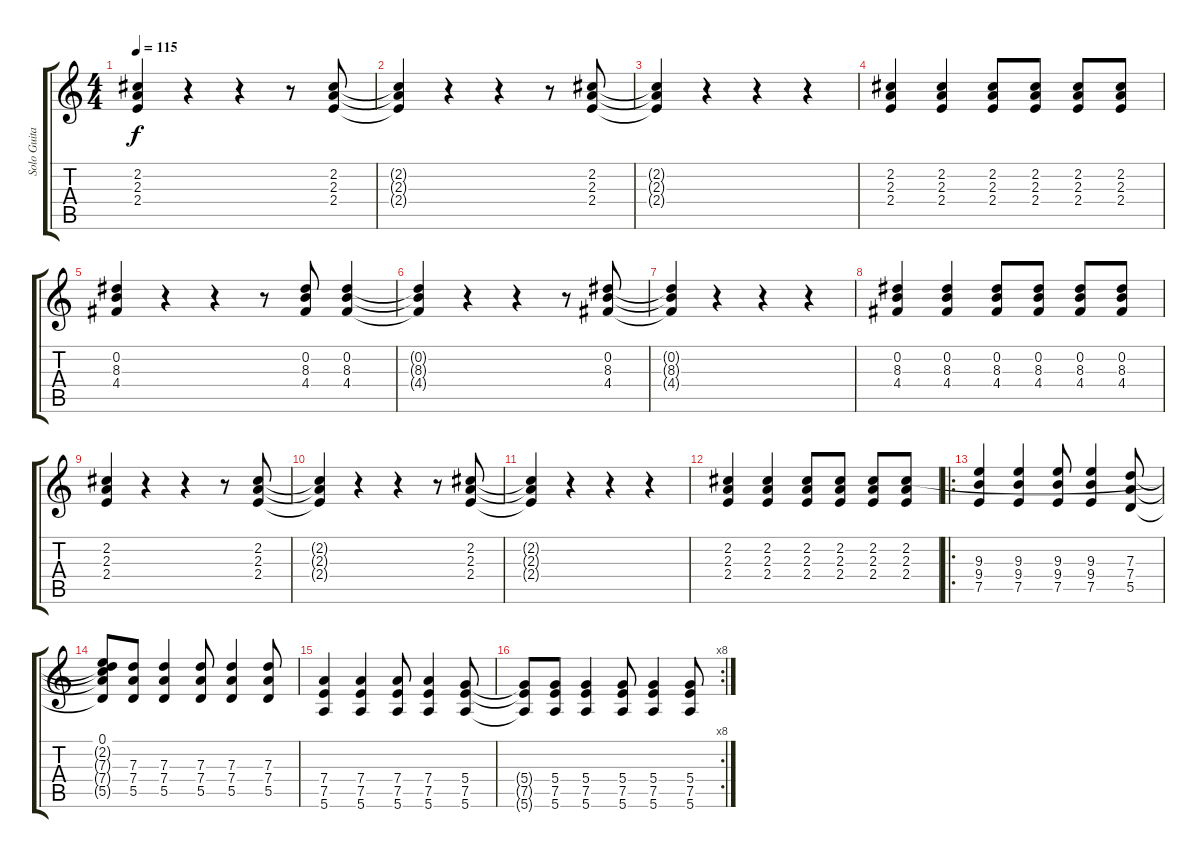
\track ("Solo Guitar 1" "Solo Guita") {instrument distortionguitar}
\staff {score tabs}
\tuning (E4 B3 G3 D3 A2 E2) {hide}
\ts (4 4)
\tempo 115
\clef g2
\ks c
(2.2 2.3 2.4).4{dy f} r.4 r.4 r.8 (2.2 2.3 2.4).8 |
(2.2{t} 2.3{t} 2.4{t}).4 r.4 r.4 r.8 (2.2 2.3 2.4).8 |
(2.2{t} 2.3{t} 2.4{t}).4 r.4 r.4 r.4 |
(2.2 2.3 2.4).4 (2.2 2.3 2.4).4 (2.2 2.3 2.4).8 (2.2 2.3 2.4).8 (2.2 2.3 2.4).8 (2.2 2.3 2.4).8 |
(0.2 8.3 4.4).4 r.4 r.4 r.8 (0.2 8.3 4.4).8 (0.2 8.3 4.4).4 |
(0.2{t} 8.3{t} 4.4{t}).4 r.4 r.4 r.8 (0.2 8.3 4.4).8 |
(0.2{t} 8.3{t} 4.4{t}).4 r.4 r.4 r.4 |
(0.2 8.3 4.4).4 (0.2 8.3 4.4).4 (0.2 8.3 4.4).8 (0.2 8.3 4.4).8 (0.2 8.3 4.4).8 (0.2 8.3 4.4).8 |
(2.2 2.3 2.4).4 r.4 r.4 r.8 (2.2 2.3 2.4).8 |
(2.2{t} 2.3{t} 2.4{t}).4 r.4 r.4 r.8 (2.2 2.3 2.4).8 |
(2.2{t} 2.3{t} 2.4{t}).4 r.4 r.4 r.4 |
(2.2 2.3 2.4).4 (2.2 2.3 2.4).4 (2.2 2.3 2.4).8 (2.2 2.3 2.4).8 (2.2 2.3 2.4).8 (2.2 2.3 2.4).8 |
\ro
(9.3 9.4 7.5).4 (9.3 9.4 7.5).4 (9.3 9.4 7.5).8 (9.3 9.4 7.5).4 (7.3 7.4 5.5).8 |
(0.1 2.2{t} 7.3{t} 7.4{t} 5.5{t}).8 (7.3 7.4 5.5).8 (7.3 7.4 5.5).4 (7.3 7.4 5.5).8 (7.3 7.4 5.5).4 (7.3 7.4 5.5).8 |
(7.4 7.5 5.6).4 (7.4 7.5 5.6).4 (7.4 7.5 5.6).8 (7.4 7.5 5.6).4 (5.4 7.5 5.6).8 |
\rc 8
(5.4{t} 7.5{t} 5.6{t}).8 (5.4 7.5 5.6).8 (5.4 7.5 5.6).4 (5.4 7.5 5.6).8 (5.4 7.5 5.6).4 (5.4 7.5 5.6).8
